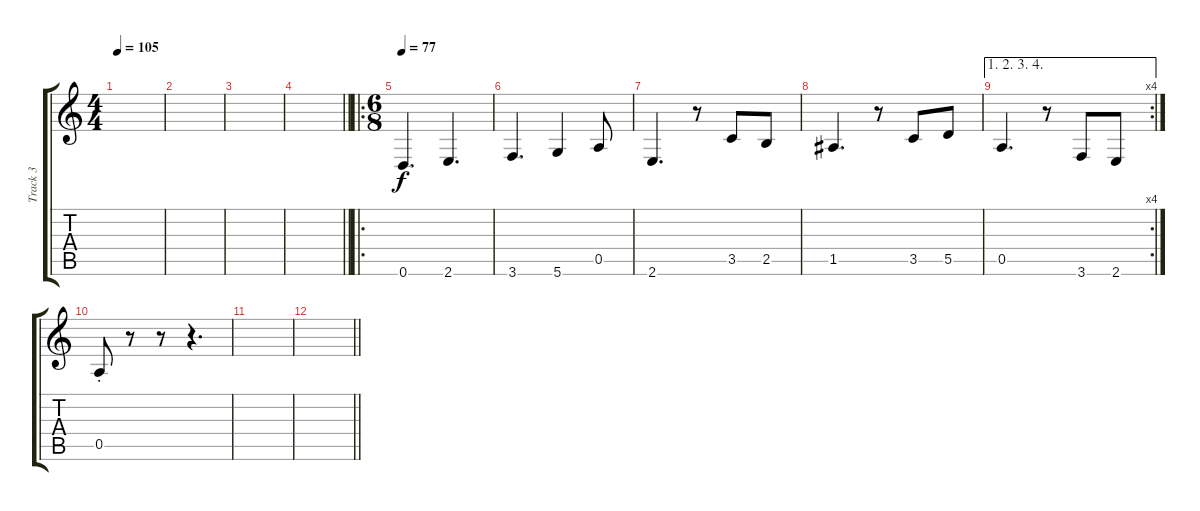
\track ("Track 3" "Track 3") {instrument electricguitarjazz}
\staff {score tabs}
\tuning (E4 B3 G3 D3 A2 D2) {hide}
\ts (4 4)
\tempo 105
\clef g2
\ks c
|
|
|
\barLineRight lightlight
|
\ro
\ts (6 8)
\tempo 77
0.6.4{d} 2.6.4{d} |
3.6.4{d} 5.6.4 0.5.8 |
2.6.4{d} r.8 3.5.8 2.5.8 |
1.5.4{d} r.8 3.5.8 5.5.8 |
\ae (1 2 3 4)
\rc 4
0.5.4{d} r.8 3.6.8 2.6.8 |
0.5{st}.8 r.8 r.8 r.4{d} |
|
\barLineRight lightlight
